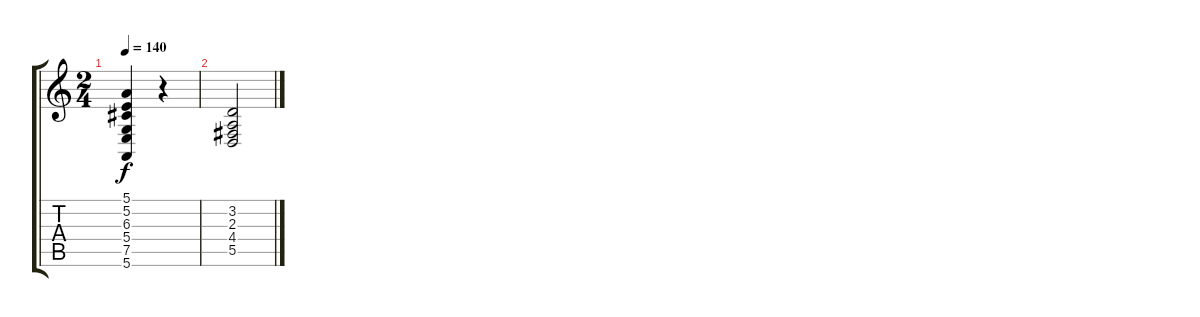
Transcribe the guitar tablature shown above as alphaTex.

\track "" {instrument brightacousticpiano}
\staff {score tabs}
\tuning (E4 B3 G3 D3 A2 E2) {hide}
\ts (2 4)
\tempo 140
\clef g2
\ks c
(5.1 5.2 6.3 5.4 7.5 5.6).4{dy f} r.4 |
(3.2 2.3 4.4 5.5).2
